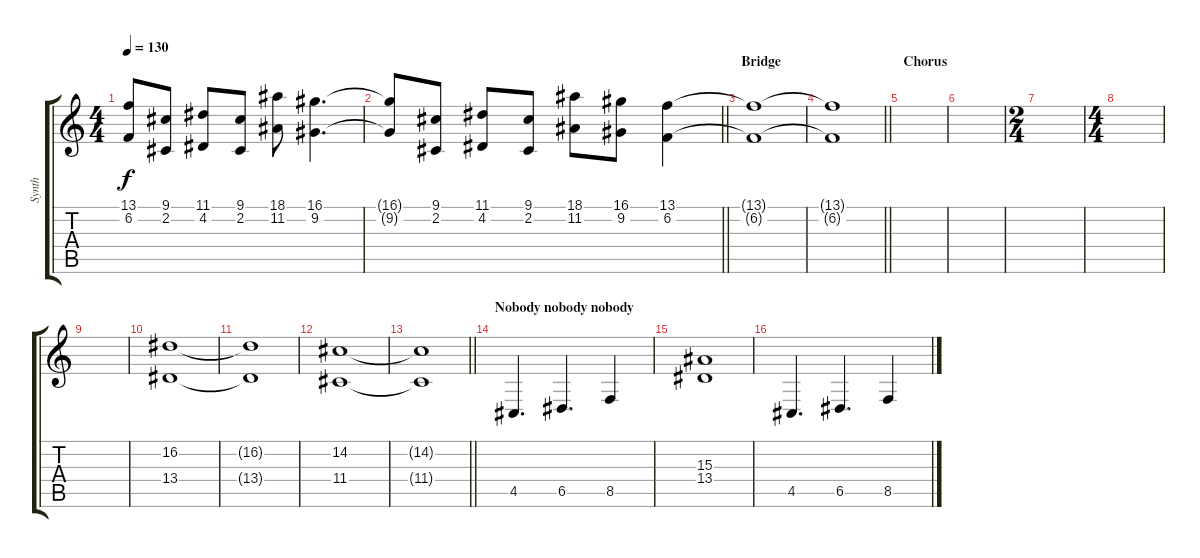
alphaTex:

\track ("Synth" "Synth") {instrument lead2sawtooth}
\staff {score tabs}
\tuning (E4 B3 G3 D3 A2 E2) {hide}
\ts (4 4)
\tempo 130
\clef g2
\ks c
(13.1{t} 6.2{t}).8{dy f} (9.1 2.2).8 (11.1 4.2).8 (9.1 2.2).8 (18.1 11.2).8 (16.1 9.2).4{d} |
\barLineRight lightlight
(16.1{t} 9.2{t}).8 (9.1 2.2).8 (11.1 4.2).8 (9.1 2.2).8 (18.1 11.2).8 (16.1 9.2).8 (13.1 6.2).4 |
\section ("" "Bridge")
(13.1{t} 6.2{t}).1 |
\barLineRight lightlight
(13.1{t} 6.2{t}).1 |
\section ("" "Chorus")
|
|
\ts (2 4)
|
\ts (4 4)
|
|
(16.2 13.4).1 |
(16.2{t} 13.4{t}).1 |
(14.2 11.4).1 |
\barLineRight lightlight
(14.2{t} 11.4{t}).1 |
\section ("" "Nobody nobody nobody")
4.5.4{d} 6.5.4{d} 8.5.4 |
(15.3 13.4).1 |
4.5.4{d} 6.5.4{d} 8.5.4
